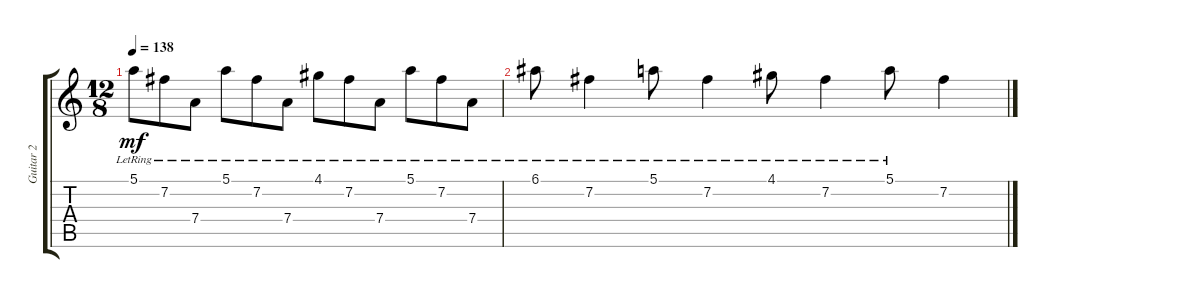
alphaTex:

\track ("Guitar 2" "Guitar 2") {instrument electricguitarclean}
\staff {score tabs}
\tuning (E4 B3 G3 D3 A2 E2) {hide}
\ts (12 8)
\tempo 138
\clef g2
\ks c
5.1{lr}.8{dy mf} 7.2{lr}.8 7.4{lr}.8 5.1{lr}.8 7.2{lr}.8 7.4{lr}.8 4.1{lr}.8 7.2{lr}.8 7.4{lr}.8 5.1{lr}.8 7.2{lr}.8 7.4{lr}.8 |
6.1{lr}.8 7.2{lr}.4 5.1{lr}.8 7.2{lr}.4 4.1{lr}.8 7.2{lr}.4 5.1{lr}.8 7.2.4
